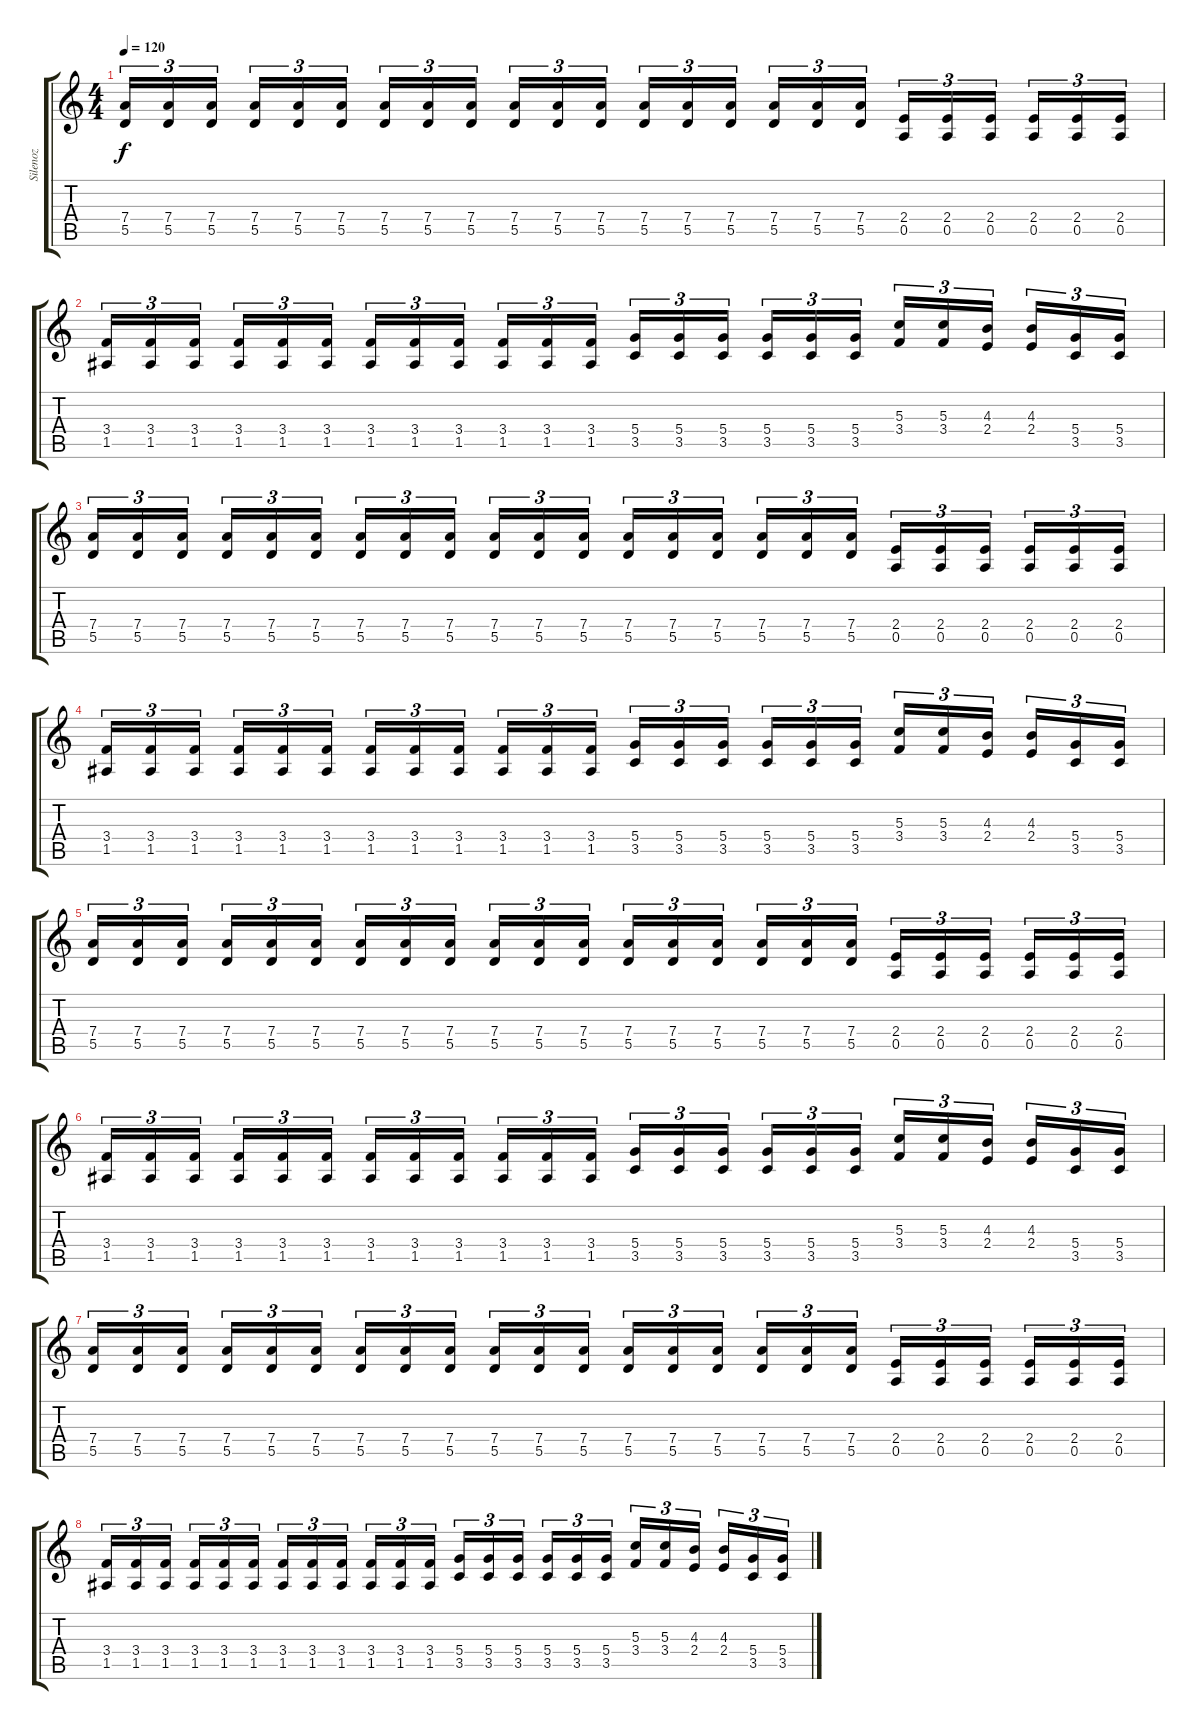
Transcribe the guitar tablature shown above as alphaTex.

\track ("Silenoz" "Silenoz") {instrument distortionguitar}
\staff {score tabs}
\tuning (E4 B3 G3 D3 A2 E2) {hide}
\ts (4 4)
\tempo 120
\clef g2
\ks c
(7.4 5.5).16{tu (3 2) dy f} (7.4 5.5).16{tu (3 2)} (7.4 5.5).16{tu (3 2)} (7.4 5.5).16{tu (3 2)} (7.4 5.5).16{tu (3 2)} (7.4 5.5).16{tu (3 2)} (7.4 5.5).16{tu (3 2)} (7.4 5.5).16{tu (3 2)} (7.4 5.5).16{tu (3 2)} (7.4 5.5).16{tu (3 2)} (7.4 5.5).16{tu (3 2)} (7.4 5.5).16{tu (3 2)} (7.4 5.5).16{tu (3 2)} (7.4 5.5).16{tu (3 2)} (7.4 5.5).16{tu (3 2)} (7.4 5.5).16{tu (3 2)} (7.4 5.5).16{tu (3 2)} (7.4 5.5).16{tu (3 2)} (2.4 0.5).16{tu (3 2)} (2.4 0.5).16{tu (3 2)} (2.4 0.5).16{tu (3 2)} (2.4 0.5).16{tu (3 2)} (2.4 0.5).16{tu (3 2)} (2.4 0.5).16{tu (3 2)} |
(3.4 1.5).16{tu (3 2)} (3.4 1.5).16{tu (3 2)} (3.4 1.5).16{tu (3 2)} (3.4 1.5).16{tu (3 2)} (3.4 1.5).16{tu (3 2)} (3.4 1.5).16{tu (3 2)} (3.4 1.5).16{tu (3 2)} (3.4 1.5).16{tu (3 2)} (3.4 1.5).16{tu (3 2)} (3.4 1.5).16{tu (3 2)} (3.4 1.5).16{tu (3 2)} (3.4 1.5).16{tu (3 2)} (5.4 3.5).16{tu (3 2)} (5.4 3.5).16{tu (3 2)} (5.4 3.5).16{tu (3 2)} (5.4 3.5).16{tu (3 2)} (5.4 3.5).16{tu (3 2)} (5.4 3.5).16{tu (3 2)} (5.3 3.4).16{tu (3 2)} (5.3 3.4).16{tu (3 2)} (4.3 2.4).16{tu (3 2)} (4.3 2.4).16{tu (3 2)} (5.4 3.5).16{tu (3 2)} (5.4 3.5).16{tu (3 2)} |
(7.4 5.5).16{tu (3 2)} (7.4 5.5).16{tu (3 2)} (7.4 5.5).16{tu (3 2)} (7.4 5.5).16{tu (3 2)} (7.4 5.5).16{tu (3 2)} (7.4 5.5).16{tu (3 2)} (7.4 5.5).16{tu (3 2)} (7.4 5.5).16{tu (3 2)} (7.4 5.5).16{tu (3 2)} (7.4 5.5).16{tu (3 2)} (7.4 5.5).16{tu (3 2)} (7.4 5.5).16{tu (3 2)} (7.4 5.5).16{tu (3 2)} (7.4 5.5).16{tu (3 2)} (7.4 5.5).16{tu (3 2)} (7.4 5.5).16{tu (3 2)} (7.4 5.5).16{tu (3 2)} (7.4 5.5).16{tu (3 2)} (2.4 0.5).16{tu (3 2)} (2.4 0.5).16{tu (3 2)} (2.4 0.5).16{tu (3 2)} (2.4 0.5).16{tu (3 2)} (2.4 0.5).16{tu (3 2)} (2.4 0.5).16{tu (3 2)} |
(3.4 1.5).16{tu (3 2)} (3.4 1.5).16{tu (3 2)} (3.4 1.5).16{tu (3 2)} (3.4 1.5).16{tu (3 2)} (3.4 1.5).16{tu (3 2)} (3.4 1.5).16{tu (3 2)} (3.4 1.5).16{tu (3 2)} (3.4 1.5).16{tu (3 2)} (3.4 1.5).16{tu (3 2)} (3.4 1.5).16{tu (3 2)} (3.4 1.5).16{tu (3 2)} (3.4 1.5).16{tu (3 2)} (5.4 3.5).16{tu (3 2)} (5.4 3.5).16{tu (3 2)} (5.4 3.5).16{tu (3 2)} (5.4 3.5).16{tu (3 2)} (5.4 3.5).16{tu (3 2)} (5.4 3.5).16{tu (3 2)} (5.3 3.4).16{tu (3 2)} (5.3 3.4).16{tu (3 2)} (4.3 2.4).16{tu (3 2)} (4.3 2.4).16{tu (3 2)} (5.4 3.5).16{tu (3 2)} (5.4 3.5).16{tu (3 2)} |
(7.4 5.5).16{tu (3 2)} (7.4 5.5).16{tu (3 2)} (7.4 5.5).16{tu (3 2)} (7.4 5.5).16{tu (3 2)} (7.4 5.5).16{tu (3 2)} (7.4 5.5).16{tu (3 2)} (7.4 5.5).16{tu (3 2)} (7.4 5.5).16{tu (3 2)} (7.4 5.5).16{tu (3 2)} (7.4 5.5).16{tu (3 2)} (7.4 5.5).16{tu (3 2)} (7.4 5.5).16{tu (3 2)} (7.4 5.5).16{tu (3 2)} (7.4 5.5).16{tu (3 2)} (7.4 5.5).16{tu (3 2)} (7.4 5.5).16{tu (3 2)} (7.4 5.5).16{tu (3 2)} (7.4 5.5).16{tu (3 2)} (2.4 0.5).16{tu (3 2)} (2.4 0.5).16{tu (3 2)} (2.4 0.5).16{tu (3 2)} (2.4 0.5).16{tu (3 2)} (2.4 0.5).16{tu (3 2)} (2.4 0.5).16{tu (3 2)} |
(3.4 1.5).16{tu (3 2)} (3.4 1.5).16{tu (3 2)} (3.4 1.5).16{tu (3 2)} (3.4 1.5).16{tu (3 2)} (3.4 1.5).16{tu (3 2)} (3.4 1.5).16{tu (3 2)} (3.4 1.5).16{tu (3 2)} (3.4 1.5).16{tu (3 2)} (3.4 1.5).16{tu (3 2)} (3.4 1.5).16{tu (3 2)} (3.4 1.5).16{tu (3 2)} (3.4 1.5).16{tu (3 2)} (5.4 3.5).16{tu (3 2)} (5.4 3.5).16{tu (3 2)} (5.4 3.5).16{tu (3 2)} (5.4 3.5).16{tu (3 2)} (5.4 3.5).16{tu (3 2)} (5.4 3.5).16{tu (3 2)} (5.3 3.4).16{tu (3 2)} (5.3 3.4).16{tu (3 2)} (4.3 2.4).16{tu (3 2)} (4.3 2.4).16{tu (3 2)} (5.4 3.5).16{tu (3 2)} (5.4 3.5).16{tu (3 2)} |
(7.4 5.5).16{tu (3 2)} (7.4 5.5).16{tu (3 2)} (7.4 5.5).16{tu (3 2)} (7.4 5.5).16{tu (3 2)} (7.4 5.5).16{tu (3 2)} (7.4 5.5).16{tu (3 2)} (7.4 5.5).16{tu (3 2)} (7.4 5.5).16{tu (3 2)} (7.4 5.5).16{tu (3 2)} (7.4 5.5).16{tu (3 2)} (7.4 5.5).16{tu (3 2)} (7.4 5.5).16{tu (3 2)} (7.4 5.5).16{tu (3 2)} (7.4 5.5).16{tu (3 2)} (7.4 5.5).16{tu (3 2)} (7.4 5.5).16{tu (3 2)} (7.4 5.5).16{tu (3 2)} (7.4 5.5).16{tu (3 2)} (2.4 0.5).16{tu (3 2)} (2.4 0.5).16{tu (3 2)} (2.4 0.5).16{tu (3 2)} (2.4 0.5).16{tu (3 2)} (2.4 0.5).16{tu (3 2)} (2.4 0.5).16{tu (3 2)} |
(3.4 1.5).16{tu (3 2)} (3.4 1.5).16{tu (3 2)} (3.4 1.5).16{tu (3 2)} (3.4 1.5).16{tu (3 2)} (3.4 1.5).16{tu (3 2)} (3.4 1.5).16{tu (3 2)} (3.4 1.5).16{tu (3 2)} (3.4 1.5).16{tu (3 2)} (3.4 1.5).16{tu (3 2)} (3.4 1.5).16{tu (3 2)} (3.4 1.5).16{tu (3 2)} (3.4 1.5).16{tu (3 2)} (5.4 3.5).16{tu (3 2)} (5.4 3.5).16{tu (3 2)} (5.4 3.5).16{tu (3 2)} (5.4 3.5).16{tu (3 2)} (5.4 3.5).16{tu (3 2)} (5.4 3.5).16{tu (3 2)} (5.3 3.4).16{tu (3 2)} (5.3 3.4).16{tu (3 2)} (4.3 2.4).16{tu (3 2)} (4.3 2.4).16{tu (3 2)} (5.4 3.5).16{tu (3 2)} (5.4 3.5).16{tu (3 2)}
